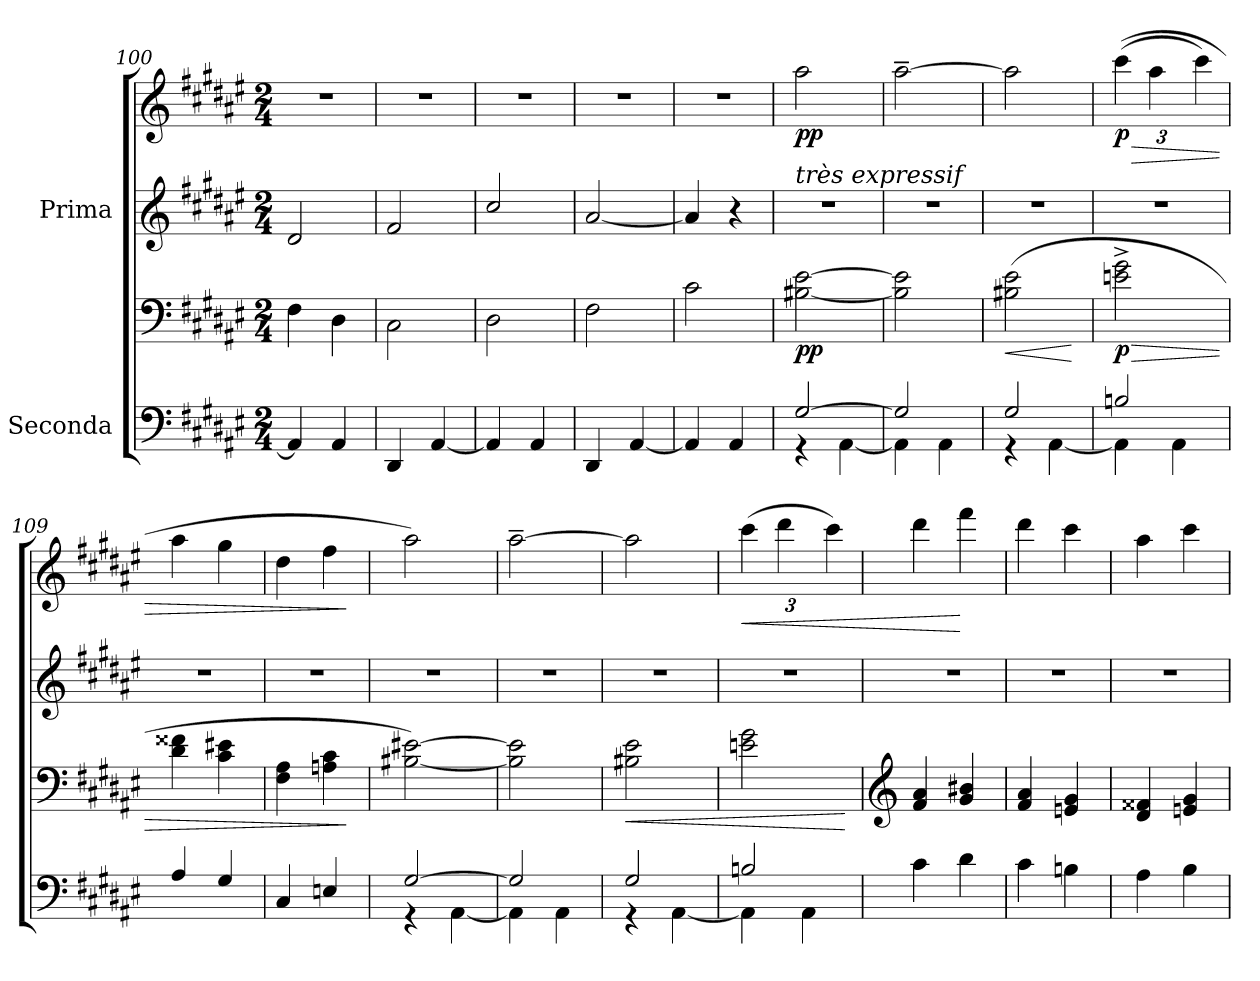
**kern	**kern	**dynam	**kern	**kern	**dynam
*part2	*part2	*part2	*part1	*part1	*part1
*staff4	*staff3	*staff3/4	*staff2	*staff1	*staff1/2
*I"Seconda	*	*	*I"Prima	*	*
*clefF4	*clefF4	*	*clefG2	*clefG2	*
*k[f#c#g#d#a#e#]	*k[f#c#g#d#a#e#]	*	*k[f#c#g#d#a#e#]	*k[f#c#g#d#a#e#]	*
*M2/4	*M2/4	*	*M2/4	*M2/4	*
=100	=100	=100	=100	=100	=100
4AA#/]	4F#\	.	2d#/	2r	.
4AA#/	4D#\	.	.	.	.
=101	=101	=101	=101	=101	=101
4DD#/	2C#\	.	2f#/	2r	.
[4AA#/	.	.	.	.	.
=102	=102	=102	=102	=102	=102
4AA#/]	2D#\	.	2cc#/	2r	.
4AA#/	.	.	.	.	.
!!LO:PB:g=z
=103	=103	=103	=103	=103	=103
4DD#/	2F#\	.	[2a#/	2r	.
[4AA#/	.	.	.	.	.
=104	=104	=104	=104	=104	=104
4AA#/]	2c#\	.	4a#/]	2r	.
4AA#/	.	.	4r	.	.
=105	=105	=105	=105	=105	=105
*^	*	*	*	*	*
!	!	!	!	!LO:TX:a:i:t=très expressif	!	!
!	!	!	!LO:DY:b	!	!	!LO:DY:b
[2G#/	4r	[2B#X\ [2e#\	pp	2r	2aa#\	pp
.	[4AA#\	.	.	.	.	.
=106	=106	=106	=106	=106	=106	=106
2G#/]	4AA#\]	2B#\] 2e#\]	.	2r	[2aa#~\	.
.	4AA#\	.	.	.	.	.
=107	=107	=107	=107	=107	=107	=107
!	!	!	!LO:HP:b	!	!	!
2G#/	4r	(>2B#X\ 2e#\	<	2r	2aa#\]	.
.	[4AA#\	.	.	.	.	.
*v	*v	*	*	*	*	*
.	.	[	.	.	.
=108	=108	=108	=108	=108	=108
*^	*	*	*	*	*
!	!	!	!LO:HP:b	!	!	!
*	*	*	*	*	*Xbrackettup	*
*v	*v	*	*	*	*	*
*	*	*	*	*MM120	*
*^	*	*	*	*	*
!	!	!	!LO:DY:n=1:b	!	!	!LO:HP:b
!	!	!	!	!	!	!LO:DY:n=1:b
2Bn/	4AA#\]	2en\^ 2g#\^	> p	2r	(>(>6ccc#\	> p
.	.	.	.	.	6aa#\	.
.	4AA#\	.	.	.	.	.
.	.	.	.	.	6ccc#\)	.
*v	*v	*	*	*	*	*
=109	=109	=109	=109	=109	=109
*	*	*	*	*MM125	*
4A#/	4d#\ 4f##X\	.	2r	4aa#\	.
*	*	*	*	*MM130	*
4G#/	4c#\ 4e#X\	.	.	4gg#\	.
=110	=110	=110	=110	=110	=110
4C#/	4F#\ 4A#\	.	2r	4dd#\	.
4En/	4An\ 4c#\	.	.	4ff#\	.
.	.	]	.	.	]
!!LO:LB:g=z
=111	=111	=111	=111	=111	=111
*	*	*	*	*MM125	*
*^	*	*	*	*	*
[2G#/	4r	[2B#X\ [2e#X\)	.	2r	2aa#\)	.
.	[4AA#\	.	.	.	.	.
=112	=112	=112	=112	=112	=112	=112
2G#/]	4AA#\]	2B#\] 2e#\]	.	2r	[2aa#~\	.
.	4AA#\	.	.	.	.	.
=113	=113	=113	=113	=113	=113	=113
!	!	!	!LO:HP:b	!	!	!
2G#/	4r	2B#X\ 2e#\	<	2r	2aa#\]	.
.	[4AA#\	.	.	.	.	.
=114	=114	=114	=114	=114	=114	=114
!	!	!	!	!	!	!LO:HP:b
2Bn/	4AA#\]	2en\ 2g#\	.	2r	(>6ccc#\	<
.	.	.	.	.	6ddd#\	.
.	4AA#\	.	.	.	.	.
.	.	.	.	.	6ccc#\)	.
*v	*v	*	*	*	*	*
.	.	[	.	.	.
=115	=115	=115	=115	=115	=115
*	*clefG2	*	*	*	*
4c#\	4f#/ 4a#/	.	2r	4ddd#\	.
4d#\	4g#/ 4b#X/	.	.	4fff#\	[
=116	=116	=116	=116	=116	=116
4c#\	4f#/ 4a#/	.	2r	4ddd#\	.
4Bn\	4en/ 4g#/	.	.	4ccc#\	.
=117	=117	=117	=117	=117	=117
4A#\	4d#/ 4f##X/	.	2r	4aa#\	.
*	*	*	*	*MM120	*
4B\	4en/ 4g#/	.	.	4ccc#\	.
=	=	=	=	=	=
*-	*-	*-	*-	*-	*-
